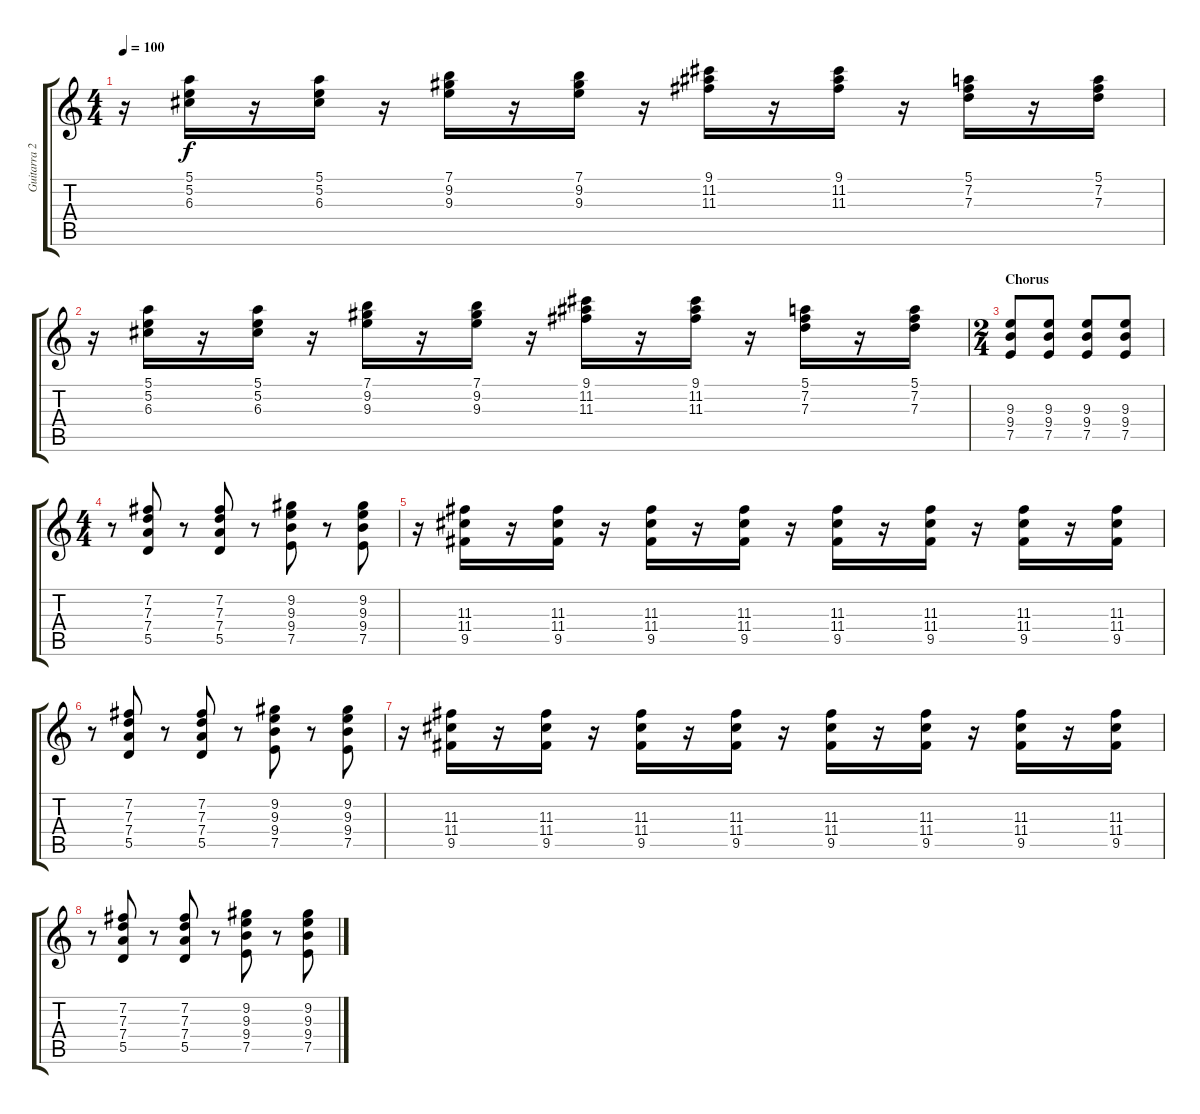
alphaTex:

\track ("Guitarra 2 - Erik" "Guitarra 2") {instrument distortionguitar}
\staff {score tabs}
\tuning (E4 B3 G3 D3 A2 E2) {hide}
\ts (4 4)
\tempo 100
\clef g2
\ks c
r.16{dy f} (5.1 5.2 6.3).16 r.16 (5.1 5.2 6.3).16 r.16 (7.1 9.2 9.3).16 r.16 (7.1 9.2 9.3).16 r.16 (9.1 11.2 11.3).16 r.16 (9.1 11.2 11.3).16 r.16 (5.1 7.2 7.3).16 r.16 (5.1 7.2 7.3).16 |
r.16 (5.1 5.2 6.3).16 r.16 (5.1 5.2 6.3).16 r.16 (7.1 9.2 9.3).16 r.16 (7.1 9.2 9.3).16 r.16 (9.1 11.2 11.3).16 r.16 (9.1 11.2 11.3).16 r.16 (5.1 7.2 7.3).16 r.16 (5.1 7.2 7.3).16 |
\ts (2 4)
\section ("" "Chorus")
(9.3 9.4 7.5).8 (9.3 9.4 7.5).8 (9.3 9.4 7.5).8 (9.3 9.4 7.5).8 |
\ts (4 4)
r.8 (7.2 7.3 7.4 5.5).8 r.8 (7.2 7.3 7.4 5.5).8 r.8 (9.2 9.3 9.4 7.5).8 r.8 (9.2 9.3 9.4 7.5).8 |
r.16 (11.3 11.4 9.5).16 r.16 (11.3 11.4 9.5).16 r.16 (11.3 11.4 9.5).16 r.16 (11.3 11.4 9.5).16 r.16 (11.3 11.4 9.5).16 r.16 (11.3 11.4 9.5).16 r.16 (11.3 11.4 9.5).16 r.16 (11.3 11.4 9.5).16 |
r.8 (7.2 7.3 7.4 5.5).8 r.8 (7.2 7.3 7.4 5.5).8 r.8 (9.2 9.3 9.4 7.5).8 r.8 (9.2 9.3 9.4 7.5).8 |
r.16 (11.3 11.4 9.5).16 r.16 (11.3 11.4 9.5).16 r.16 (11.3 11.4 9.5).16 r.16 (11.3 11.4 9.5).16 r.16 (11.3 11.4 9.5).16 r.16 (11.3 11.4 9.5).16 r.16 (11.3 11.4 9.5).16 r.16 (11.3 11.4 9.5).16 |
r.8 (7.2 7.3 7.4 5.5).8 r.8 (7.2 7.3 7.4 5.5).8 r.8 (9.2 9.3 9.4 7.5).8 r.8 (9.2 9.3 9.4 7.5).8
